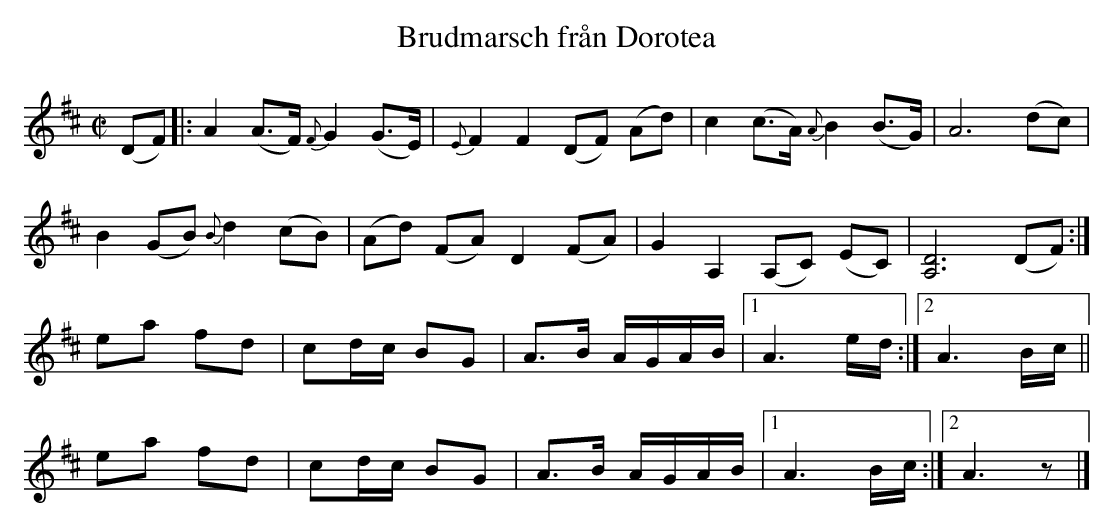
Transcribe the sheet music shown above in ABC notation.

X:1
T: Brudmarsch från Dorotea
M: C|
L: 1/8
K: D
(DF) |: A2(A>F) {F}G2(G>E) | {E}F2F2 (DF) (Ad) | c2(c>A) {A}B2(B>G) | A6 (dc) |
B2(GB) {B}d2(cB) | (Ad) (FA) D2(FA) | G2A,2 (A,C) (EC) | [A,D]6 (DF) :|
ea fd | cd/c/ BG | A>B A/G/A/B/ |1 A3 e/d/ :|2 A3 B/c/ ||
ea fd | cd/c/ BG | A>B A/G/A/B/ |1 A3 B/c/ :|2 A3 z |]
